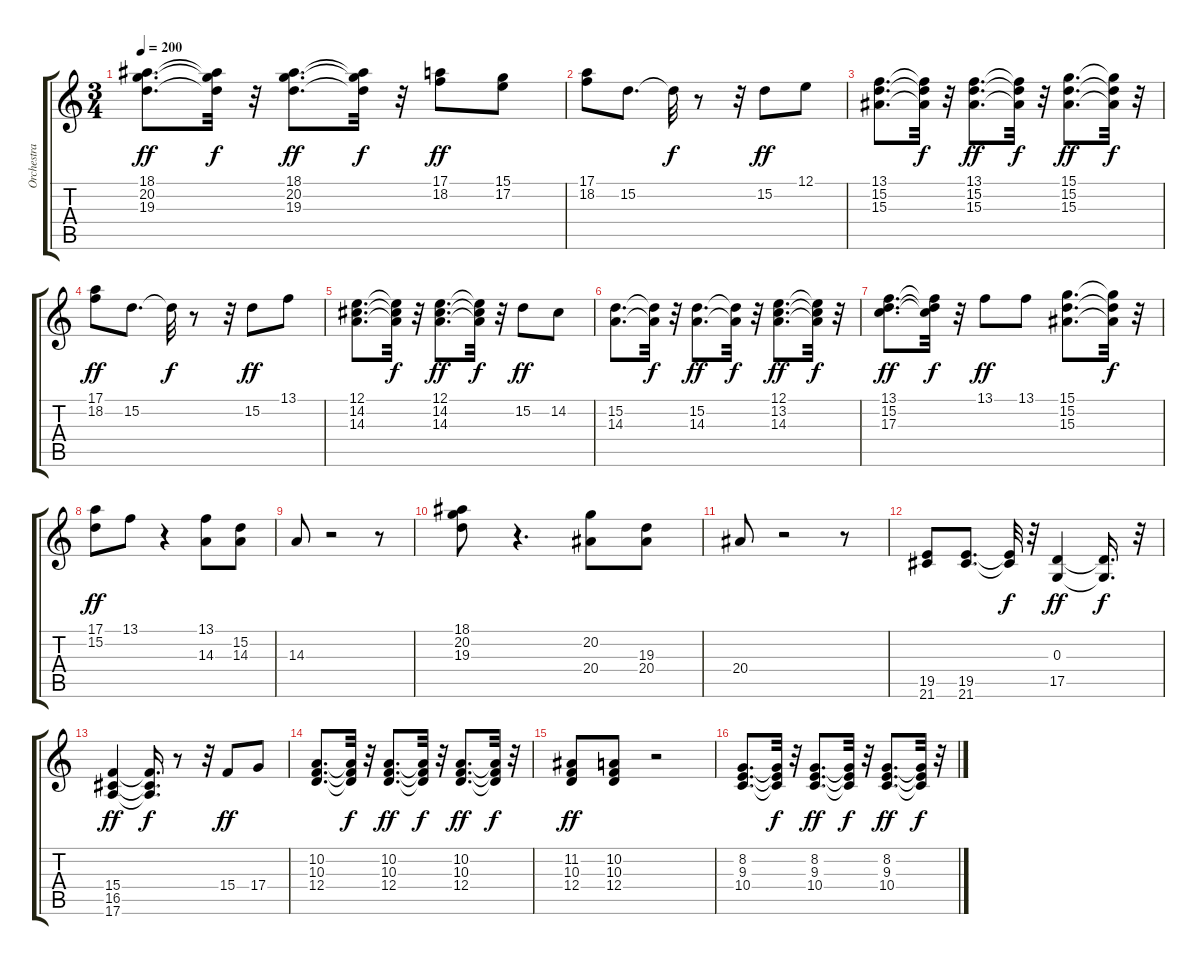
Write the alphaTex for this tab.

\track ("Orchestra" "Orchestra") {instrument stringensemble1}
\staff {score tabs}
\tuning (E4 B3 G3 D3 A2 E2) {hide}
\ts (3 4)
\tempo 200
\clef g2
\ks c
(18.1 20.2 19.3).8{d dy ff} (18.1{t} 20.2{t} 19.3{t}).32{dy f} r.32 (18.1 20.2 19.3).8{d dy ff} (18.1{t} 20.2{t} 19.3{t}).32{dy f} r.32 (17.1 18.2).8{dy ff} (15.1 17.2).8 |
(17.1 18.2).8 15.2.8{d} 15.2{t}.32{dy f} r.8 r.32 15.2.8{dy ff} 12.1.8 |
(13.1 15.2 15.3).8{d} (13.1{t} 15.2{t} 15.3{t}).32{dy f} r.32 (13.1 15.2 15.3).8{d dy ff} (13.1{t} 15.2{t} 15.3{t}).32{dy f} r.32 (15.1 15.2 15.3).8{d dy ff} (15.1{t} 15.2{t} 15.3{t}).32{dy f} r.32 |
(17.1 18.2).8{dy ff} 15.2.8{d} 15.2{t}.32{dy f} r.8 r.32 15.2.8{dy ff} 13.1.8 |
(12.1 14.2 14.3).8{d} (12.1{t} 14.2{t} 14.3{t}).32{dy f} r.32 (12.1 14.2 14.3).8{d dy ff} (12.1{t} 14.2{t} 14.3{t}).32{dy f} r.32 15.2.8{dy ff} 14.2.8 |
(15.2 14.3).8{d} (15.2{t} 14.3{t}).32{dy f} r.32 (15.2 14.3).8{d dy ff} (15.2{t} 14.3{t}).32{dy f} r.32 (12.1 13.2 14.3).8{d dy ff} (12.1{t} 13.2{t} 14.3{t}).32{dy f} r.32 |
(13.1 15.2 17.3).8{d dy ff} (13.1{t} 15.2{t} 17.3{t}).32{dy f} r.32 13.1.8{dy ff} 13.1.8 (15.1 15.2 15.3).8{d} (15.1{t} 15.2{t} 15.3{t}).32{dy f} r.32 |
(17.1 15.2).8{dy ff} 13.1.8 r.4 (13.1 14.3).8 (15.2 14.3).8 |
14.3.8 r.2 r.8 |
(18.1 20.2 19.3).8 r.4{d} (20.2 20.4).8 (19.3 20.4).8 |
20.4.8 r.2 r.8 |
(19.5 21.6).8 (19.5 21.6).8{d} (19.5{t} 21.6{t}).32{dy f} r.32 (0.3 17.5).4{dy ff} (0.3{t} 17.5{t}).16{d dy f} r.32 |
(15.4 16.5 17.6).4{dy ff} (15.4{t} 16.5{t} 17.6{t}).16{d dy f} r.8 r.32 15.4.8{dy ff} 17.4.8 |
(10.2 10.3 12.4).8{d} (10.2{t} 10.3{t} 12.4{t}).32{dy f} r.32 (10.2 10.3 12.4).8{d dy ff} (10.2{t} 10.3{t} 12.4{t}).32{dy f} r.32 (10.2 10.3 12.4).8{d dy ff} (10.2{t} 10.3{t} 12.4{t}).32{dy f} r.32 |
(11.2 10.3 12.4).8{dy ff} (10.2 10.3 12.4).8 r.2 |
(8.2 9.3 10.4).8{d} (8.2{t} 9.3{t} 10.4{t}).32{dy f} r.32 (8.2 9.3 10.4).8{d dy ff} (8.2{t} 9.3{t} 10.4{t}).32{dy f} r.32 (8.2 9.3 10.4).8{d dy ff} (8.2{t} 9.3{t} 10.4{t}).32{dy f} r.32
